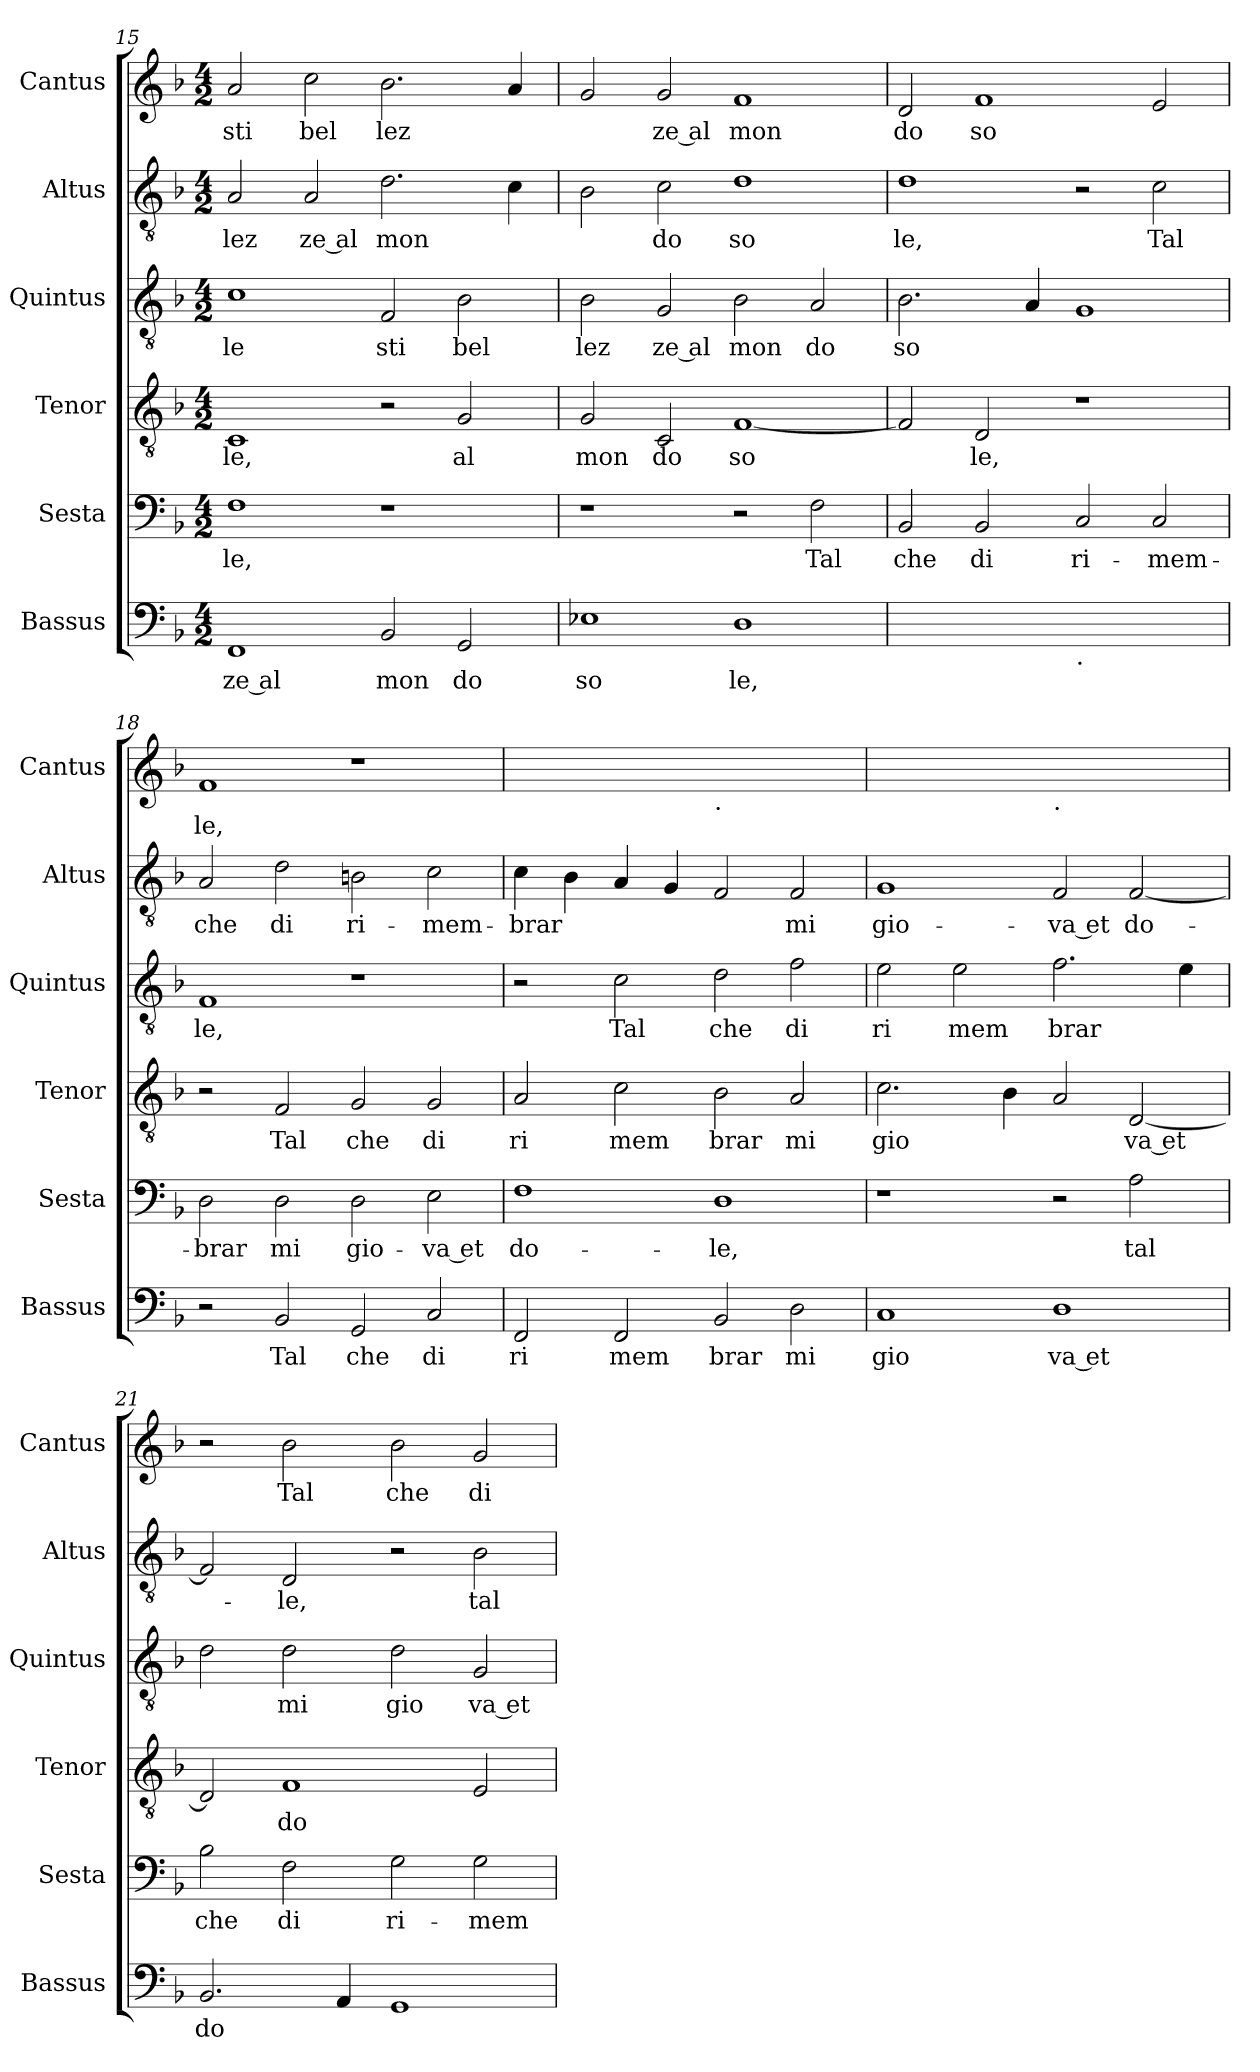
**kern	**text	**kern	**text	**kern	**text	**kern	**text	**kern	**text	**kern	**text
*part6	*part6	*part5	*part5	*part4	*part4	*part3	*part3	*part2	*part2	*part1	*part1
*staff6	*staff6	*staff5	*staff5	*staff4	*staff4	*staff3	*staff3	*staff2	*staff2	*staff1	*staff1
*I"Bassus	*	*I"Sesta	*	*I"Tenor	*	*I"Quintus	*	*I"Altus	*	*I"Cantus	*
*I'Bassus	*	*I'Sesta	*	*I'Tenor	*	*I'Quintus	*	*I'Altus	*	*I'Cantus	*
*clefF4	*	*clefF4	*	*clefGv2	*	*clefGv2	*	*clefGv2	*	*clefG2	*
*k[b-]	*	*k[b-]	*	*k[b-]	*	*k[b-]	*	*k[b-]	*	*k[b-]	*
*F:	*	*F:	*	*F:	*	*F:	*	*F:	*	*F:	*
*M4/2	*	*M4/2	*	*M4/2	*	*M4/2	*	*M4/2	*	*M4/2	*
=15	=15	=15	=15	=15	=15	=15	=15	=15	=15	=15	=15
1FF	ze al	1F	-le,	1C	le,	1c	le	2A/	lez	2a/	sti
.	.	.	.	.	.	.	.	2A/	ze al	2cc\	bel
2BB-/	mon	1r	.	2r	.	2F/	sti	2.d\	mon	2.b-\	lez
2GG/	do	.	.	2G/	al	2B-\	bel	.	.	.	.
.	.	.	.	.	.	.	.	4c\	.	4a/	.
=16	=16	=16	=16	=16	=16	=16	=16	=16	=16	=16	=16
1E-X	so	1r	.	2G/	mon	2B-\	lez	2B-\	.	2g/	.
.	.	.	.	2C/	do	2G/	ze al	2c\	do	2g/	ze al
1D	le,	2r	.	[1F	so	2B-\	mon	1d	so	1f	mon
.	.	2F\	Tal	.	.	2A/	do	.	.	.	.
=17	=17	=17	=17	=17	=17	=17	=17	=17	=17	=17	=17
*^	*	*	*	*	*	*	*	*	*	*	*
0ryy	1ryy	.	2BB-/	che	2F/]	.	2.B-\	so	1d	le,	2d/	do
.	.	.	2BB-/	di	2D/	le,	.	.	.	.	1f	so
.	.	.	.	.	.	.	4A/	.	.	.	.	.
!	!LO:TX:b:t=.	!	!	!	!	!	!	!	!	!	!	!
.	1ryy	.	2C/	ri-	1r	.	1G	.	2r	.	.	.
.	.	.	2C/	-mem-	.	.	.	.	2c\	Tal	2e/	.
*v	*v	*	*	*	*	*	*	*	*	*	*	*
=18	=18	=18	=18	=18	=18	=18	=18	=18	=18	=18	=18
2r	.	2D\	-brar	2r	.	1F	le,	2A/	che	1f	le,
2BB-/	Tal	2D\	mi	2F/	Tal	.	.	2d\	di	.	.
2GG/	che	2D\	gio-	2G/	che	1r	.	2Bn\	ri-	1r	.
2C/	di	2E\	-va et	2G/	di	.	.	2c\	-mem-	.	.
=19	=19	=19	=19	=19	=19	=19	=19	=19	=19	=19	=19
*	*	*	*	*	*	*	*	*	*	*^	*
2FF/	ri	1F	do-	2A/	ri	2r	.	4c\	-brar	0ryy	1ryy	.
.	.	.	.	.	.	.	.	4B-\	.	.	.	.
2FF/	mem	.	.	2c\	mem	2c\	Tal	4A/	.	.	.	.
.	.	.	.	.	.	.	.	4G/	.	.	.	.
!	!	!	!	!	!	!	!	!	!	!	!LO:TX:b:t=.	!
2BB-/	brar	1D	-le,	2B-\	brar	2d\	che	2F/	.	.	1ryy	.
2D\	mi	.	.	2A/	mi	2f\	di	2F/	mi	.	.	.
=20	=20	=20	=20	=20	=20	=20	=20	=20	=20	=20	=20	=20
1C	gio	1r	.	2.c\	gio	2e\	ri	1G	gio-	0ryy	1ryy	.
.	.	.	.	.	.	2e\	mem	.	.	.	.	.
.	.	.	.	4B-\	.	.	.	.	.	.	.	.
!	!	!	!	!	!	!	!	!	!	!	!LO:TX:b:t=.	!
1D	va et	2r	.	2A/	.	2.f\	brar	2F/	-va et	.	1ryy	.
.	.	2A\	tal	[2D/	va et	.	.	[2F/	do-	.	.	.
.	.	.	.	.	.	4e\	.	.	.	.	.	.
*	*	*	*	*	*	*	*	*	*	*v	*v	*
=21	=21	=21	=21	=21	=21	=21	=21	=21	=21	=21	=21
2.BB-/	do	2B-\	che	2D/]	.	2d\	.	2F/]	.	2r	.
.	.	2F\	di	1F	do	2d\	mi	2D/	-le,	2b-\	Tal
4AA/	.	.	.	.	.	.	.	.	.	.	.
1GG	.	2G\	ri-	.	.	2d\	gio	2r	.	2b-\	che
.	.	2G\	-mem-	2E/	.	2G/	va et	2B-\	tal	2g/	di
=	=	=	=	=	=	=	=	=	=	=	=
*-	*-	*-	*-	*-	*-	*-	*-	*-	*-	*-	*-
